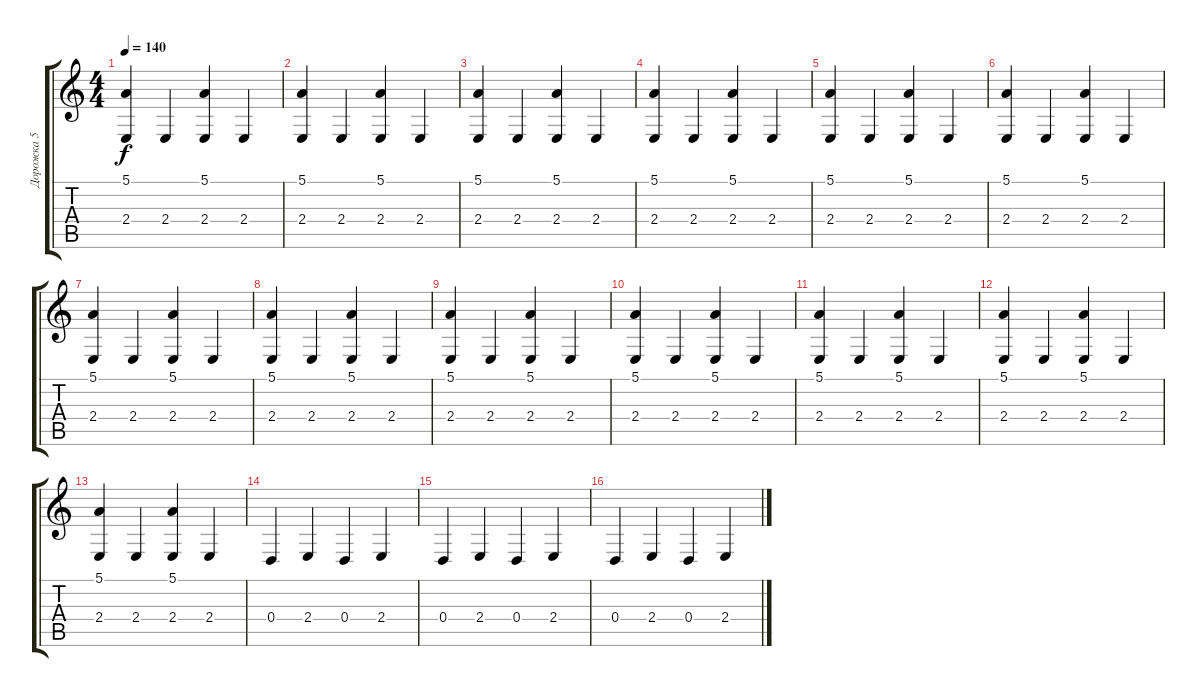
\track ("Дорожка 5" "Дорожка 5") {instrument taikodrum}
\staff {score tabs}
\tuning (E4 B3 G3 D3 A2 E2) {hide}
\ts (4 4)
\tempo 140
\clef g2
\ks c
(5.1 2.4).4{dy f} 2.4.4 (5.1 2.4).4 2.4.4 |
(5.1 2.4).4 2.4.4 (5.1 2.4).4 2.4.4 |
(5.1 2.4).4 2.4.4 (5.1 2.4).4 2.4.4 |
(5.1 2.4).4 2.4.4 (5.1 2.4).4 2.4.4 |
(5.1 2.4).4 2.4.4 (5.1 2.4).4 2.4.4 |
(5.1 2.4).4 2.4.4 (5.1 2.4).4 2.4.4 |
(5.1 2.4).4 2.4.4 (5.1 2.4).4 2.4.4 |
(5.1 2.4).4 2.4.4 (5.1 2.4).4 2.4.4 |
(5.1 2.4).4 2.4.4 (5.1 2.4).4 2.4.4 |
(5.1 2.4).4 2.4.4 (5.1 2.4).4 2.4.4 |
(5.1 2.4).4 2.4.4 (5.1 2.4).4 2.4.4 |
(5.1 2.4).4 2.4.4 (5.1 2.4).4 2.4.4 |
(5.1 2.4).4 2.4.4 (5.1 2.4).4 2.4.4 |
0.4.4 2.4.4 0.4.4 2.4.4 |
0.4.4 2.4.4 0.4.4 2.4.4 |
0.4.4 2.4.4 0.4.4 2.4.4
